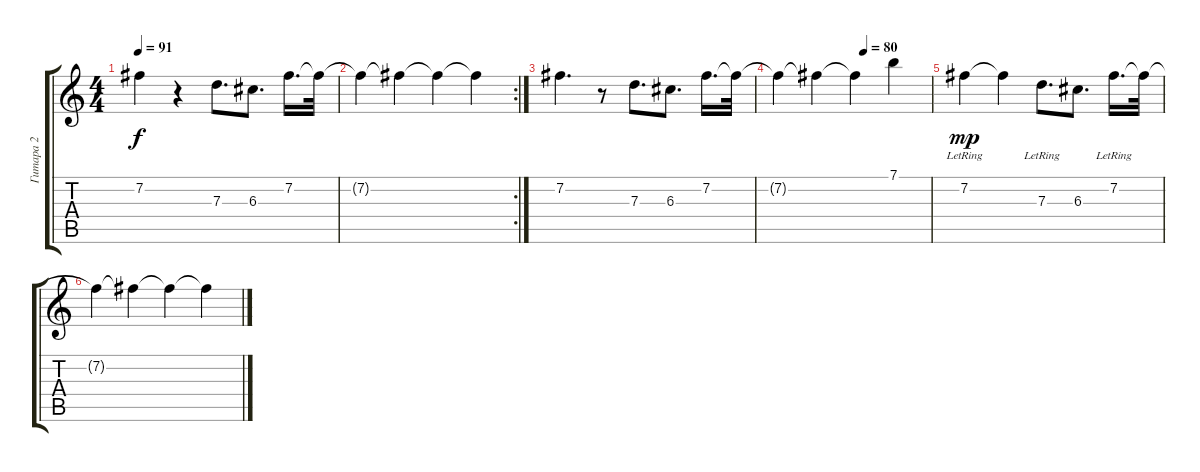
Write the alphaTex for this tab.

\track ("Гитара 2" "Гитара 2") {instrument electricbassfinger}
\staff {score tabs}
\tuning (E4 B3 G3 D3 A2 E2) {hide}
\ts (4 4)
\tempo 91
\clef g2
\ks c
7.2.4{dy f} r.4 7.3.8{d} 6.3.8{d} 7.2.16{d} 7.2{t}.32 |
\rc 2
7.2{t}.4 7.2{t}.4 7.2{t}.4 7.2{t}.4 |
7.2.4{d} r.8 7.3.8{d} 6.3.8{d} 7.2.16{d} 7.2{t}.32 |
\tempo (80 0.5625)
7.2{t}.4 7.2{t}.4 7.2{t}.4 7.1.4 |
7.2{lr}.4{dy mp} 7.2{t}.4 7.3{lr}.8{d} 6.3.8{d} 7.2{lr}.16{d} 7.2{t}.32 |
7.2{t}.4 7.2{t}.4 7.2{t}.4 7.2{t}.4
